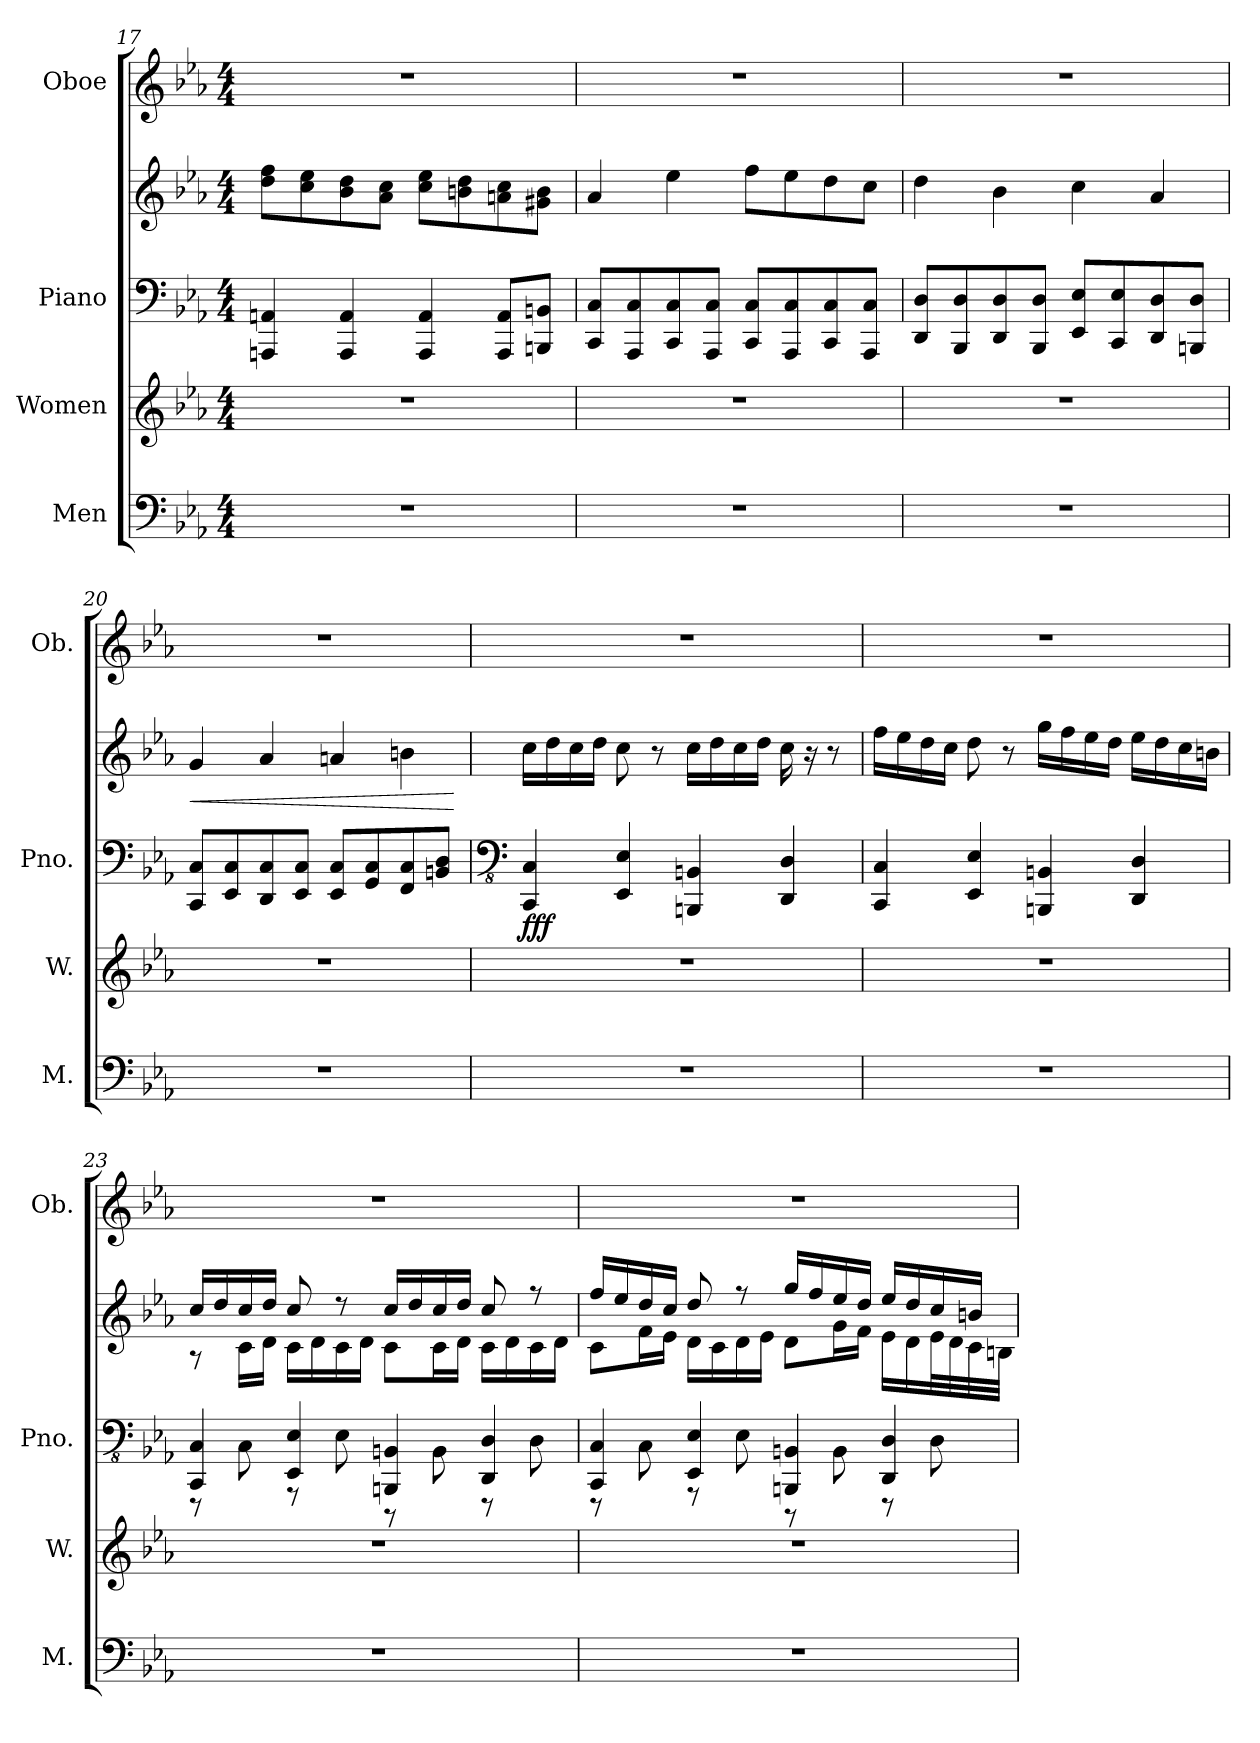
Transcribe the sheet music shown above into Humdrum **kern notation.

**kern	**kern	**kern	**kern	**dynam	**kern
*part4	*part3	*part2	*part2	*part2	*part1
*staff5	*staff4	*staff3	*staff2	*staff2/3	*staff1
*I"Men	*I"Women	*I"Piano	*	*	*I"Oboe
*I'M.	*I'W.	*I'Pno.	*	*	*I'Ob.
*clefF4	*clefG2	*clefF4	*clefG2	*	*clefG2
*k[b-e-a-]	*k[b-e-a-]	*k[b-e-a-]	*k[b-e-a-]	*	*k[b-e-a-]
*M4/4	*M4/4	*M4/4	*M4/4	*	*M4/4
=17	=17	=17	=17	=17	=17
1r	1r	4AAAn/ 4AAn/	8dd\ 8ff\L	.	1r
.	.	.	8cc\ 8ee-\	.	.
.	.	4AAA/ 4AA/	8b-\ 8dd\	.	.
.	.	.	8a-\ 8cc\J	.	.
.	.	4AAA/ 4AA/	8cc\ 8ee-\L	.	.
.	.	.	8bn\ 8dd\	.	.
.	.	8AAA/ 8AA/L	8an\ 8cc\	.	.
.	.	8BBBn/ 8BBn/J	8g#X\ 8b\J	.	.
=18	=18	=18	=18	=18	=18
1r	1r	8CC/ 8C/L	4a-/	.	1r
.	.	8AAA-/ 8C/	.	.	.
.	.	8CC/ 8C/	4ee-\	.	.
.	.	8AAA-/ 8C/J	.	.	.
.	.	8CC/ 8C/L	8ff\L	.	.
.	.	8AAA-/ 8C/	8ee-\	.	.
.	.	8CC/ 8C/	8dd\	.	.
.	.	8AAA-/ 8C/J	8cc\J	.	.
=19	=19	=19	=19	=19	=19
1r	1r	8DD/ 8D/L	4dd\	.	1r
.	.	8BBB-/ 8D/	.	.	.
.	.	8DD/ 8D/	4b-\	.	.
.	.	8BBB-/ 8D/J	.	.	.
.	.	8EE-/ 8E-/L	4cc\	.	.
.	.	8CC/ 8E-/	.	.	.
.	.	8DD/ 8D/	4a-/	.	.
.	.	8BBBn/ 8D/J	.	.	.
!!LO:PB:g=z
=20	=20	=20	=20	=20	=20
!	!	!	!	!LO:HP:b	!
1r	1r	8CC/ 8C/L	4g/	<	1r
.	.	8EE-/ 8C/	.	.	.
.	.	8DD/ 8C/	4a-/	.	.
.	.	8EE-/ 8C/J	.	.	.
.	.	8EE-/ 8C/L	4an/	.	.
.	.	8GG/ 8C/	.	.	.
.	.	8FF/ 8C/	4bn\	.	.
.	.	8BBn/ 8D/J	.	.	.
.	.	.	.	[	.
=21	=21	=21	=21	=21	=21
*	*	*clefFv4	*	*	*
!	!	!	!	!LO:DY:b=2	!
1r	1r	4CCC/ 4CC/	16cc\LL	fff	1r
.	.	.	16dd\	.	.
.	.	.	16cc\	.	.
.	.	.	16dd\JJ	.	.
.	.	4EEE-/ 4EE-/	8cc\	.	.
.	.	.	8r	.	.
.	.	4BBBBn/ 4BBBn/	16cc\LL	.	.
.	.	.	16dd\	.	.
.	.	.	16cc\	.	.
.	.	.	16dd\JJ	.	.
.	.	4DDD/ 4DD/	16cc\	.	.
.	.	.	16r	.	.
.	.	.	8r	.	.
=22	=22	=22	=22	=22	=22
1r	1r	4CCC/ 4CC/	16ff\LL	.	1r
.	.	.	16ee-\	.	.
.	.	.	16dd\	.	.
.	.	.	16cc\JJ	.	.
.	.	4EEE-/ 4EE-/	8dd\	.	.
.	.	.	8r	.	.
.	.	4BBBBn/ 4BBBn/	16gg\LL	.	.
.	.	.	16ff\	.	.
.	.	.	16ee-\	.	.
.	.	.	16dd\JJ	.	.
.	.	4DDD/ 4DD/	16ee-\LL	.	.
.	.	.	16dd\	.	.
.	.	.	16cc\	.	.
.	.	.	16bn\JJ	.	.
!!LO:LB:g=z
=23	=23	=23	=23	=23	=23
*	*	*^	*^	*	*
1r	1r	4CCC/ 4CC/	8r	16cc/LL	8r	.	1r
.	.	.	.	16dd/	.	.	.
.	.	.	8CC\	16cc/	16c\LL	.	.
.	.	.	.	16dd/JJ	16d\JJ	.	.
.	.	4EEE-/ 4EE-/	8r	8cc/	16c\LL	.	.
.	.	.	.	.	16d\	.	.
.	.	.	8EE-\	8r	16c\	.	.
.	.	.	.	.	16d\JJ	.	.
.	.	4BBBBn/ 4BBBn/	8r	16cc/LL	8c\L	.	.
.	.	.	.	16dd/	.	.	.
.	.	.	8BBB\	16cc/	16c\L	.	.
.	.	.	.	16dd/JJ	16d\JJ	.	.
.	.	4DDD/ 4DD/	8r	8cc/	16c\LL	.	.
.	.	.	.	.	16d\	.	.
.	.	.	8DD\	8r	16c\	.	.
.	.	.	.	.	16d\JJ	.	.
=24	=24	=24	=24	=24	=24	=24	=24
1r	1r	4CCC/ 4CC/	8r	16ff/LL	8c\L	.	1r
.	.	.	.	16ee-/	.	.	.
.	.	.	8CC\	16dd/	16f\L	.	.
.	.	.	.	16cc/JJ	16e-\JJ	.	.
.	.	4EEE-/ 4EE-/	8r	8dd/	16d\LL	.	.
.	.	.	.	.	16c\	.	.
.	.	.	8EE-\	8r	16d\	.	.
.	.	.	.	.	16e-\JJ	.	.
.	.	4BBBBn/ 4BBBn/	8r	16gg/LL	8d\L	.	.
.	.	.	.	16ff/	.	.	.
.	.	.	8BBB\	16ee-/	16g\L	.	.
.	.	.	.	16dd/JJ	16f\JJ	.	.
.	.	4DDD/ 4DD/	8r	16ee-/LL	16e-\LL	.	.
.	.	.	.	16dd/	16d\	.	.
.	.	.	8DD\	16cc/	32e-\L	.	.
.	.	.	.	.	32d\	.	.
.	.	.	.	16bn/JJ	32c\	.	.
.	.	.	.	.	32Bn\JJJ	.	.
*	*	*v	*v	*	*	*	*
*	*	*	*v	*v	*	*
=	=	=	=	=	=
*-	*-	*-	*-	*-	*-
